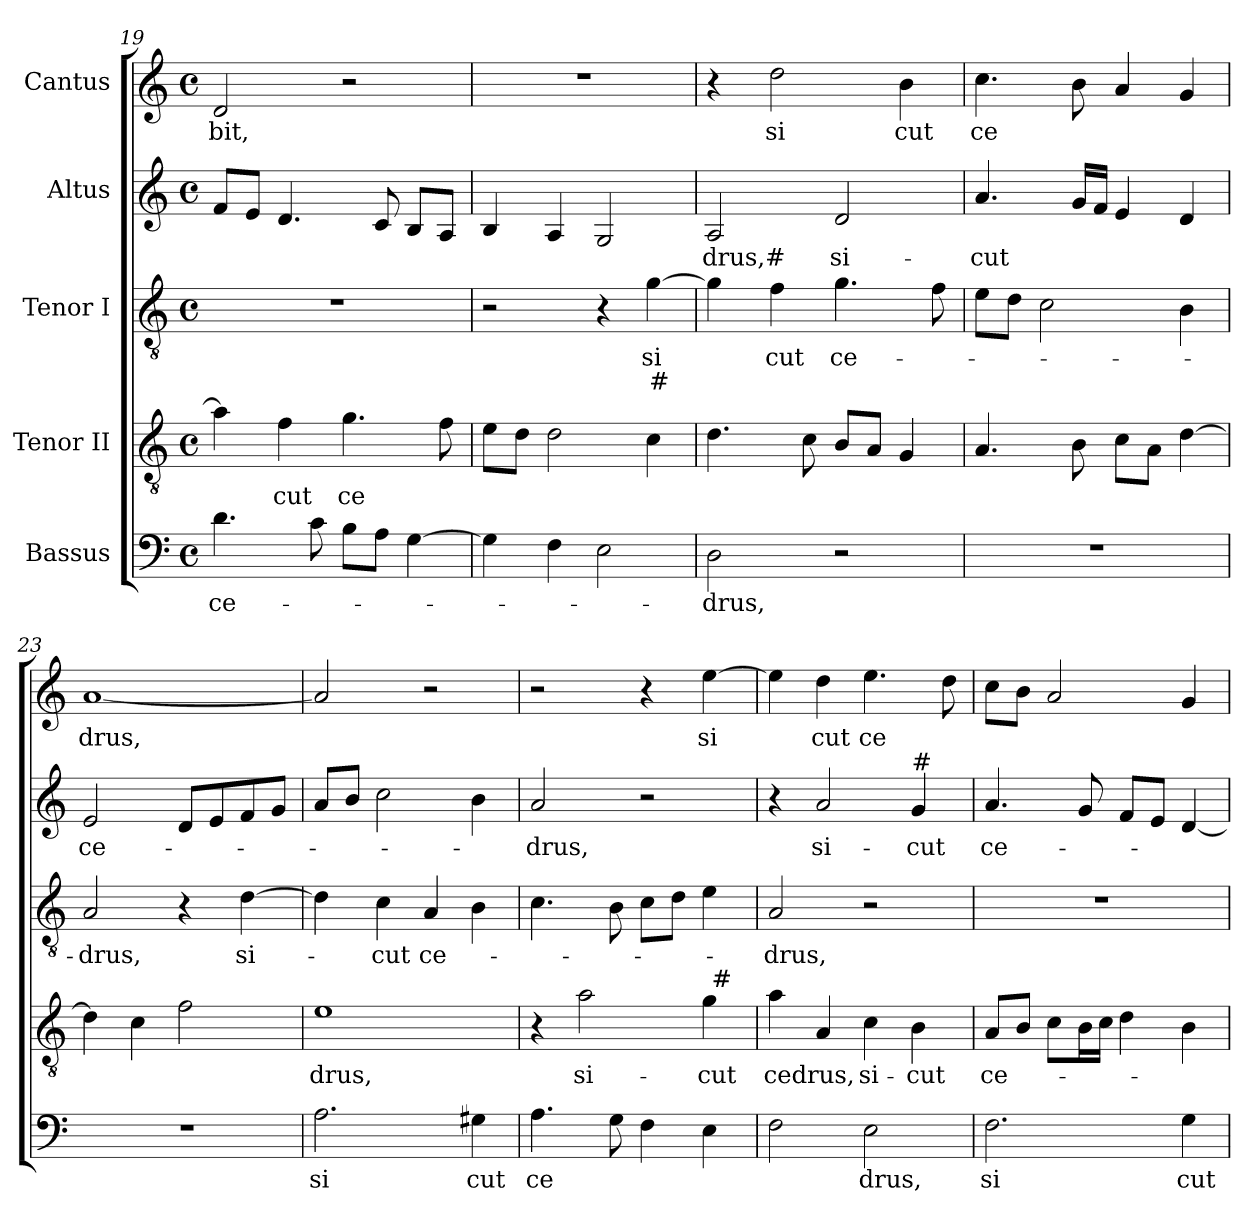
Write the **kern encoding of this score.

**kern	**text	**kern	**text	**kern	**text	**text	**kern	**text	**kern	**text
*part5	*part5	*part4	*part4	*part3	*part3	*part3	*part2	*part2	*part1	*part1
*staff5	*staff5	*staff4	*staff4	*staff3	*staff3	*staff3	*staff2	*staff2	*staff1	*staff1
*I"Bassus	*	*I"Tenor II	*	*I"Tenor I	*	*	*I"Altus	*	*I"Cantus	*
*clefF4	*	*clefGv2	*	*clefGv2	*	*	*clefG2	*	*clefG2	*
*	*	*	*	*	*	*	*k[]	*	*	*
*	*	*	*	*	*	*	*C:	*	*	*
*M4/4	*	*M4/4	*	*M4/4	*	*	*M4/4	*	*M4/4	*
*met(c)	*	*met(c)	*	*met(c)	*	*	*met(c)	*	*met(c)	*
=19	=19	=19	=19	=19	=19	=19	=19	=19	=19	=19
!	!LO:LY:b:cj	!	!	!	!	!	!	!	!	!LO:LY:b:cj
4.d\	ce-	4a\]	.	1r	.	.	8f/L	.	2d/	bit,
.	.	.	.	.	.	.	8e/J	.	.	.
!	!	!	!LO:LY:b:cj	!	!	!	!	!	!	!
.	.	4f\	cut	.	.	.	4.d/	.	.	.
8c\	.	.	.	.	.	.	.	.	.	.
!	!	!	!LO:LY:b:cj	!	!	!	!	!	!	!
8B\L	.	4.g\	ce	.	.	.	.	.	2r	.
8A\J	.	.	.	.	.	.	8c/	.	.	.
[>4G\	.	.	.	.	.	.	8B/L	.	.	.
.	.	8f\	.	.	.	.	8A/J	.	.	.
=20	=20	=20	=20	=20	=20	=20	=20	=20	=20	=20
4G\]	.	8e\L	.	2r	.	.	4B/	.	1r	.
.	.	8d\J	.	.	.	.	.	.	.	.
4F\	.	2d\	.	.	.	.	4A/	.	.	.
2E\	.	.	.	4r	.	.	2G/	.	.	.
!	!	!	!	!	!LO:LY:b:cj	!LO:LY:b:cj	!	!	!	!
.	.	4c\	.	[>4g\	si	#	.	.	.	.
!!LO:PB:g=z
=21	=21	=21	=21	=21	=21	=21	=21	=21	=21	=21
!	!LO:LY:b:cj	!	!	!	!	!	!	!LO:LY:b:cj	!	!
*	*	*^	*	*	*	*	*	*	*	*
2D\	-drus,	4.d\	16ryy	.	4g\]	.	.	2A/	drus,#	4r	.
.	.	.	2...ryy	.	.	.	.	.	.	.	.
!	!	!	!	!	!	!LO:LY:b:cj	!	!	!	!	!LO:LY:b:cj
.	.	.	.	.	4f\	cut	.	.	.	2dd\	si
.	.	8c\	.	.	.	.	.	.	.	.	.
!	!	!	!	!	!	!LO:LY:b:cj	!	!	!LO:LY:b:cj	!	!
2r	.	8B/L	.	.	4.g\	ce-	.	2d/	si-	.	.
.	.	8A/J	.	.	.	.	.	.	.	.	.
!	!	!	!	!	!	!	!	!	!	!	!LO:LY:b:cj
.	.	4G/	.	.	.	.	.	.	.	4b\	cut
.	.	.	.	.	8f\	.	.	.	.	.	.
=22	=22	=22	=22	=22	=22	=22	=22	=22	=22	=22	=22
!	!	!	!	!	!	!	!	!	!LO:LY:b	!	!LO:LY:b:cj
*	*	*v	*v	*	*	*	*	*	*	*	*
1r	.	4.A/	.	8e\L	.	.	4.a/	-cut	4.cc\	ce
.	.	.	.	8d\J	.	.	.	.	.	.
.	.	.	.	2c\	.	.	.	.	.	.
.	.	8B\	.	.	.	.	16g/L	.	8b\	.
.	.	.	.	.	.	.	16f/J	.	.	.
.	.	8c\L	.	.	.	.	4e/	.	4a/	.
.	.	8A\J	.	.	.	.	.	.	.	.
.	.	[>4d\	.	4B\	.	.	4d/	.	4g/	.
=23	=23	=23	=23	=23	=23	=23	=23	=23	=23	=23
!	!	!	!	!	!LO:LY:b:cj	!	!	!LO:LY:b:cj	!	!LO:LY:b
1r	.	4d\]	.	2A/	-drus,	.	2e/	ce-	[<1a	drus,
.	.	4c\	.	.	.	.	.	.	.	.
.	.	2f\	.	4r	.	.	8d/L	.	.	.
.	.	.	.	.	.	.	8e/	.	.	.
!	!	!	!	!	!LO:LY:b:cj	!	!	!	!	!
.	.	.	.	[>4d\	si-	.	8f/	.	.	.
.	.	.	.	.	.	.	8g/J	.	.	.
=24	=24	=24	=24	=24	=24	=24	=24	=24	=24	=24
!	!LO:LY:b:cj	!	!LO:LY:b:cj	!	!	!	!	!	!	!
2.A\	si	1e	drus,	4d\]	.	.	8a/L	.	2a/]	.
.	.	.	.	.	.	.	8b/J	.	.	.
!	!	!	!	!	!LO:LY:b:cj	!	!	!	!	!
.	.	.	.	4c\	-cut	.	2cc\	.	.	.
!	!	!	!	!	!LO:LY:b:cj	!	!	!	!	!
.	.	.	.	4A/	ce-	.	.	.	2r	.
!	!LO:LY:b:cj	!	!	!	!	!	!	!	!	!
4G#X\	cut	.	.	4B\	.	.	4b\	.	.	.
=25	=25	=25	=25	=25	=25	=25	=25	=25	=25	=25
!	!LO:LY:b:cj	!	!	!	!	!	!	!LO:LY:b:cj	!	!
*	*	*^	*	*	*	*	*	*	*	*
4.A\	ce	4r	2ryy	.	4.c\	.	.	2a/	-drus,	2r	.
!	!	!	!	!LO:LY:b:cj	!	!	!	!	!	!	!
.	.	2a\	.	si-	.	.	.	.	.	.	.
8G\	.	.	.	.	8B\	.	.	.	.	.	.
4F\	.	.	4ryy	.	8c\L	.	.	2r	.	4r	.
.	.	.	.	.	8d\J	.	.	.	.	.	.
!	!	!	!	!LO:LY:b:cj	!	!	!	!	!	!	!LO:LY:b:cj
4E\	.	4g\	64ryy	-cut	4e\	.	.	.	.	[>4ee\	si
!	!	!	!LO:TX:a:t=#	!	!	!	!	!	!	!	!
.	.	.	8...ryy	.	.	.	.	.	.	.	.
=26	=26	=26	=26	=26	=26	=26	=26	=26	=26	=26	=26
!	!	!	!	!LO:LY:b	!	!LO:LY:b:cj	!	!	!	!	!
*	*	*v	*v	*	*	*	*	*	*	*	*
2F\	.	4a\	cedrus,	2A/	-drus,	.	4r	.	4ee\]	.
!	!	!	!	!	!	!	!	!LO:LY:b:cj	!	!LO:LY:b:cj
.	.	4A/	.	.	.	.	2a/	si-	4dd\	cut
!	!LO:LY:b:cj	!	!LO:LY:b:cj	!	!	!	!	!	!	!LO:LY:b:cj
2E\	drus,	4c\	si-	2r	.	.	.	.	4.ee\	ce
!	!	!	!	!	!	!	!LO:TX:a:t=#	!	!	!
!	!	!	!LO:LY:b:cj	!	!	!	!	!LO:LY:b:cj	!	!
.	.	4B\	-cut	.	.	.	4g/	-cut	.	.
.	.	.	.	.	.	.	.	.	8dd\	.
=27	=27	=27	=27	=27	=27	=27	=27	=27	=27	=27
!	!LO:LY:b:cj	!	!LO:LY:b:cj	!	!	!	!	!LO:LY:b:cj	!	!
2.F\	si	8A/L	ce-	1r	.	.	4.a/	ce-	8cc\L	.
.	.	8B/J	.	.	.	.	.	.	8b\J	.
.	.	8c\L	.	.	.	.	.	.	2a/	.
.	.	16B\	.	.	.	.	8g/	.	.	.
.	.	16c\J	.	.	.	.	.	.	.	.
.	.	4d\	.	.	.	.	8f/L	.	.	.
.	.	.	.	.	.	.	8e/J	.	.	.
!	!LO:LY:b:cj	!	!	!	!	!	!	!	!	!
4G\	cut	4B\	.	.	.	.	[>4d/	.	4g/	.
=	=	=	=	=	=	=	=	=	=	=
*-	*-	*-	*-	*-	*-	*-	*-	*-	*-	*-
